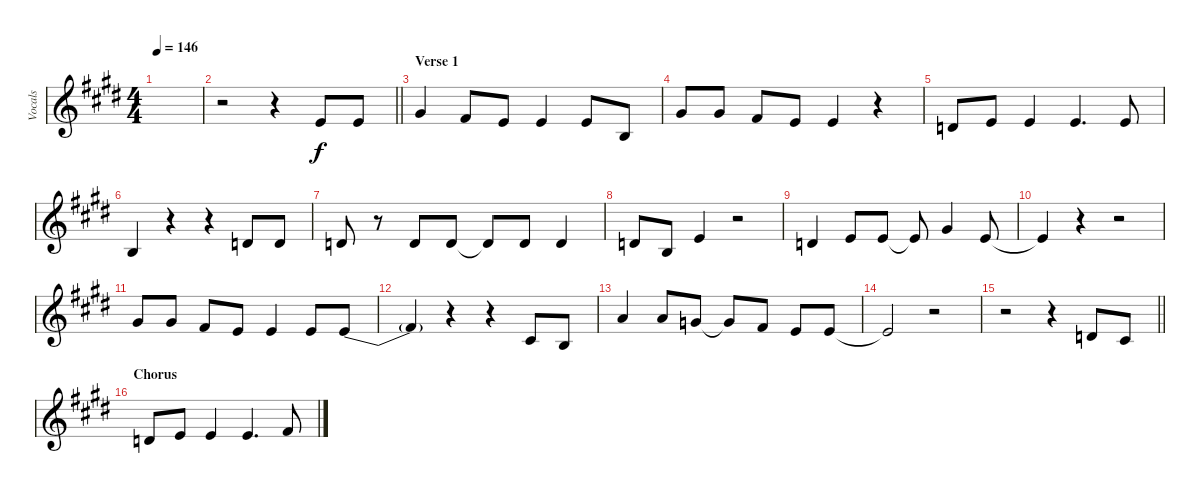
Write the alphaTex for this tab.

\track ("Vocals" "Vocals") {instrument tenorsax}
\staff {score}
\tuning (E4 B3 G3 D3 A2 E2) {hide}
\ts (4 4)
\tempo 146
\clef g2
\ks e
|
\barLineRight lightlight
r.2 r.4 0.1.8 0.1.8 |
\section ("" "Verse 1")
4.1.4 2.1.8 0.1.8 0.1.4 0.1.8 0.2.8 |
4.1.8 4.1.8 2.1.8 0.1.8 0.1.4 r.4 |
3.2.8 0.1.8 0.1.4 0.1.4{d} 0.1.8 |
0.2.4 r.4 r.4 3.2.8 3.2.8 |
3.2.8 r.8 3.2.8 3.2.8 3.2{t}.8 3.2.8 3.2.4 |
3.2.8 0.2.8 0.1.4 r.2 |
3.2.4 0.1.8 0.1.8 0.1{t}.8 4.1.4 0.1.8 |
0.1{t}.4 r.4 r.2 |
4.1.8 4.1.8 2.1.8 0.1.8 0.1.4 0.1.8 0.1{be (bend 0 0 60 4)}.8 |
0.1{t}.4 r.4 r.4 2.2.8 0.2.8 |
5.1.4 5.1.8 3.1.8 3.1{t}.8 2.1.8 0.1.8 0.1.8 |
0.1{t}.2 r.2 |
\barLineRight lightlight
r.2 r.4 3.2.8 2.2.8 |
\section ("" "Chorus")
3.2.8 0.1.8 0.1.4 0.1.4{d} 2.1.8
